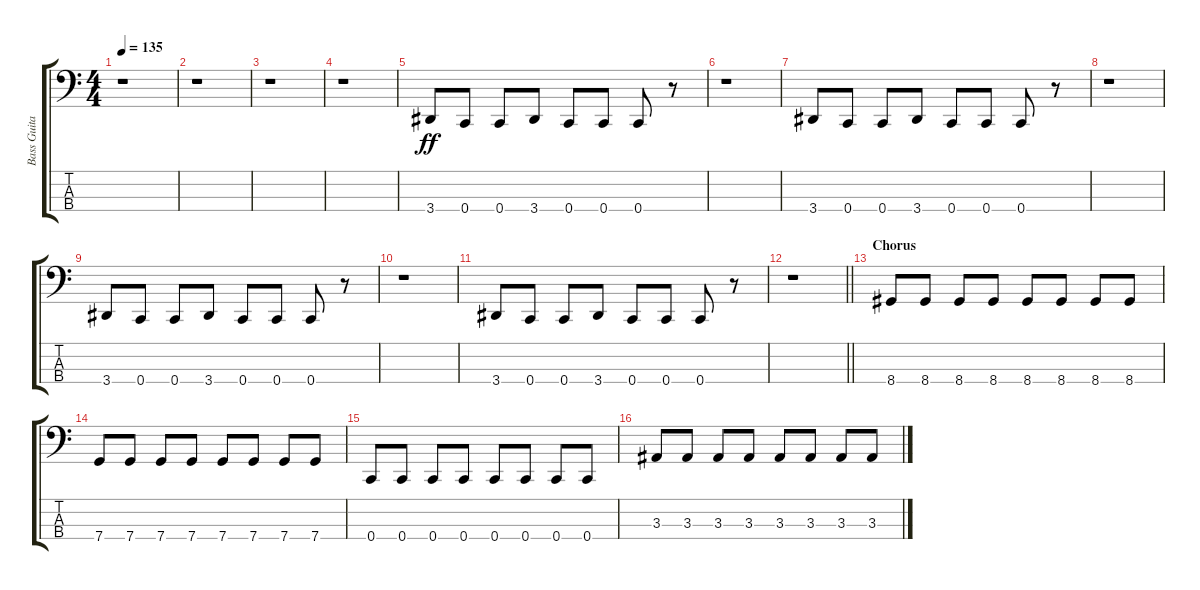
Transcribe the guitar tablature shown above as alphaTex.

\track ("Bass Guitar" "Bass Guita") {instrument electricbassfinger}
\staff {score tabs}
\tuning (F2 C2 G1 C1) {hide}
\ts (4 4)
\tempo 135
\clef f4
\ks c
r.1{dy ff} |
r.1 |
r.1 |
r.1 |
3.4.8 0.4.8 0.4.8 3.4.8 0.4.8 0.4.8 0.4.8 r.8 |
r.1 |
3.4.8 0.4.8 0.4.8 3.4.8 0.4.8 0.4.8 0.4.8 r.8 |
r.1 |
3.4.8 0.4.8 0.4.8 3.4.8 0.4.8 0.4.8 0.4.8 r.8 |
r.1 |
3.4.8 0.4.8 0.4.8 3.4.8 0.4.8 0.4.8 0.4.8 r.8 |
\barLineRight lightlight
r.1 |
\section ("" "Chorus")
8.4.8 8.4.8 8.4.8 8.4.8 8.4.8 8.4.8 8.4.8 8.4.8 |
7.4.8 7.4.8 7.4.8 7.4.8 7.4.8 7.4.8 7.4.8 7.4.8 |
0.4.8 0.4.8 0.4.8 0.4.8 0.4.8 0.4.8 0.4.8 0.4.8 |
3.3.8 3.3.8 3.3.8 3.3.8 3.3.8 3.3.8 3.3.8 3.3.8
